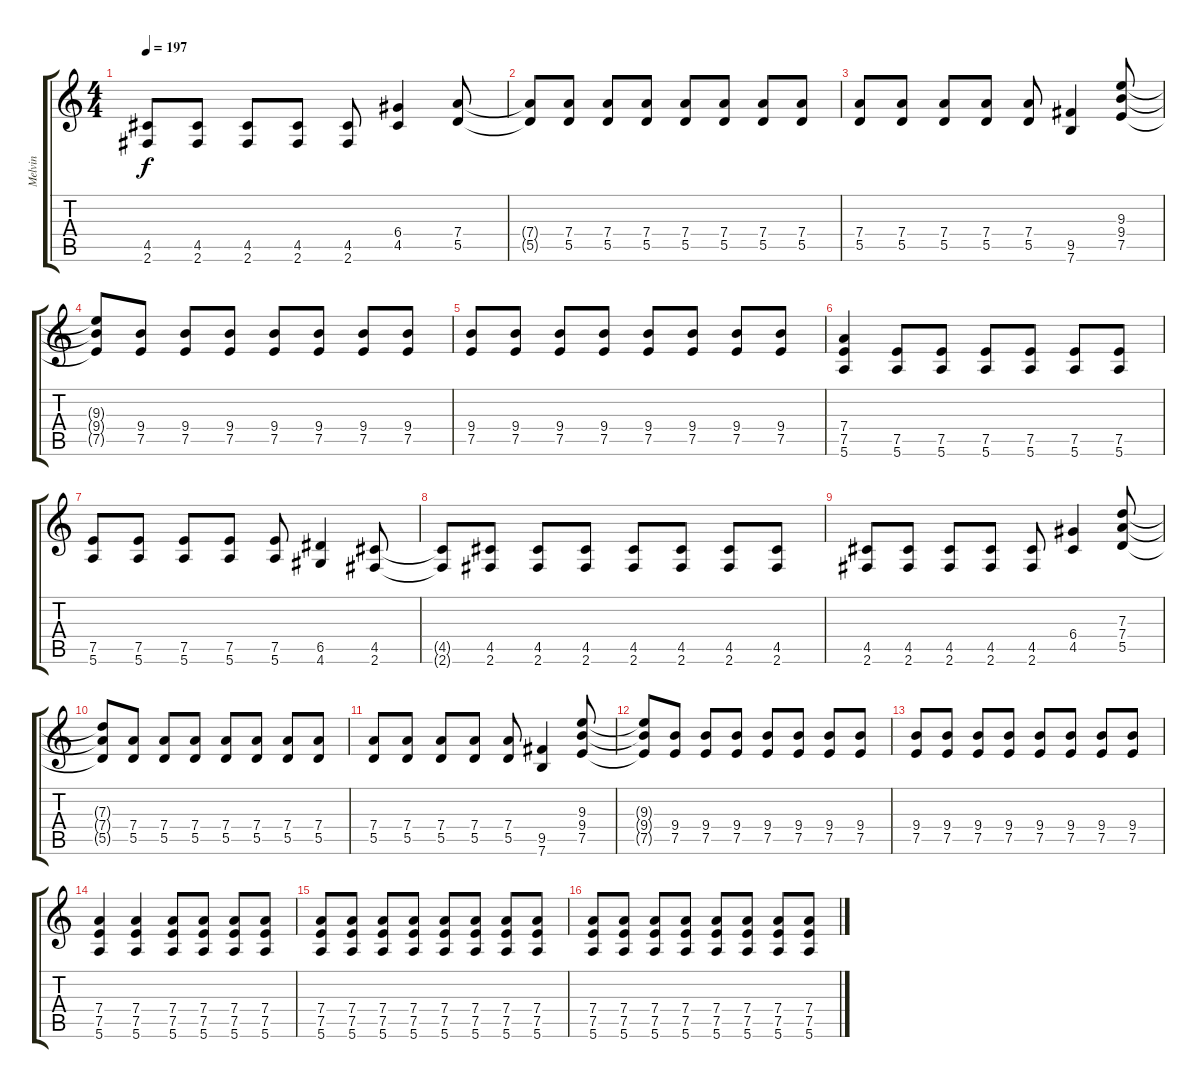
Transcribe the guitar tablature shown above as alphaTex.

\track ("Melvin" "Melvin") {instrument distortionguitar}
\staff {score tabs}
\tuning (E4 B3 G3 D3 A2 E2) {hide}
\ts (4 4)
\tempo 197
\clef g2
\ks c
(4.5 2.6).8{dy f} (4.5 2.6).8 (4.5 2.6).8 (4.5 2.6).8 (4.5 2.6).8 (6.4 4.5).4 (7.4 5.5).8 |
(7.4{t} 5.5{t}).8 (7.4 5.5).8 (7.4 5.5).8 (7.4 5.5).8 (7.4 5.5).8 (7.4 5.5).8 (7.4 5.5).8 (7.4 5.5).8 |
(7.4 5.5).8 (7.4 5.5).8 (7.4 5.5).8 (7.4 5.5).8 (7.4 5.5).8 (9.5 7.6).4 (9.3 9.4 7.5).8 |
(9.3{t} 9.4{t} 7.5{t}).8 (9.4 7.5).8 (9.4 7.5).8 (9.4 7.5).8 (9.4 7.5).8 (9.4 7.5).8 (9.4 7.5).8 (9.4 7.5).8 |
(9.4 7.5).8 (9.4 7.5).8 (9.4 7.5).8 (9.4 7.5).8 (9.4 7.5).8 (9.4 7.5).8 (9.4 7.5).8 (9.4 7.5).8 |
(7.4 7.5 5.6).4 (7.5 5.6).8 (7.5 5.6).8 (7.5 5.6).8 (7.5 5.6).8 (7.5 5.6).8 (7.5 5.6).8 |
(7.5 5.6).8 (7.5 5.6).8 (7.5 5.6).8 (7.5 5.6).8 (7.5 5.6).8 (6.5 4.6).4 (4.5 2.6).8 |
(4.5{t} 2.6{t}).8 (4.5 2.6).8 (4.5 2.6).8 (4.5 2.6).8 (4.5 2.6).8 (4.5 2.6).8 (4.5 2.6).8 (4.5 2.6).8 |
(4.5 2.6).8 (4.5 2.6).8 (4.5 2.6).8 (4.5 2.6).8 (4.5 2.6).8 (6.4 4.5).4 (7.3 7.4 5.5).8 |
(7.3{t} 7.4{t} 5.5{t}).8 (7.4 5.5).8 (7.4 5.5).8 (7.4 5.5).8 (7.4 5.5).8 (7.4 5.5).8 (7.4 5.5).8 (7.4 5.5).8 |
(7.4 5.5).8 (7.4 5.5).8 (7.4 5.5).8 (7.4 5.5).8 (7.4 5.5).8 (9.5 7.6).4 (9.3 9.4 7.5).8 |
(9.3{t} 9.4{t} 7.5{t}).8 (9.4 7.5).8 (9.4 7.5).8 (9.4 7.5).8 (9.4 7.5).8 (9.4 7.5).8 (9.4 7.5).8 (9.4 7.5).8 |
(9.4 7.5).8 (9.4 7.5).8 (9.4 7.5).8 (9.4 7.5).8 (9.4 7.5).8 (9.4 7.5).8 (9.4 7.5).8 (9.4 7.5).8 |
(7.4 7.5 5.6).4 (7.4 7.5 5.6).4 (7.4 7.5 5.6).8 (7.4 7.5 5.6).8 (7.4 7.5 5.6).8 (7.4 7.5 5.6).8 |
(7.4 7.5 5.6).8 (7.4 7.5 5.6).8 (7.4 7.5 5.6).8 (7.4 7.5 5.6).8 (7.4 7.5 5.6).8 (7.4 7.5 5.6).8 (7.4 7.5 5.6).8 (7.4 7.5 5.6).8 |
(7.4 7.5 5.6).8 (7.4 7.5 5.6).8 (7.4 7.5 5.6).8 (7.4 7.5 5.6).8 (7.4 7.5 5.6).8 (7.4 7.5 5.6).8 (7.4 7.5 5.6).8 (7.4 7.5 5.6).8
